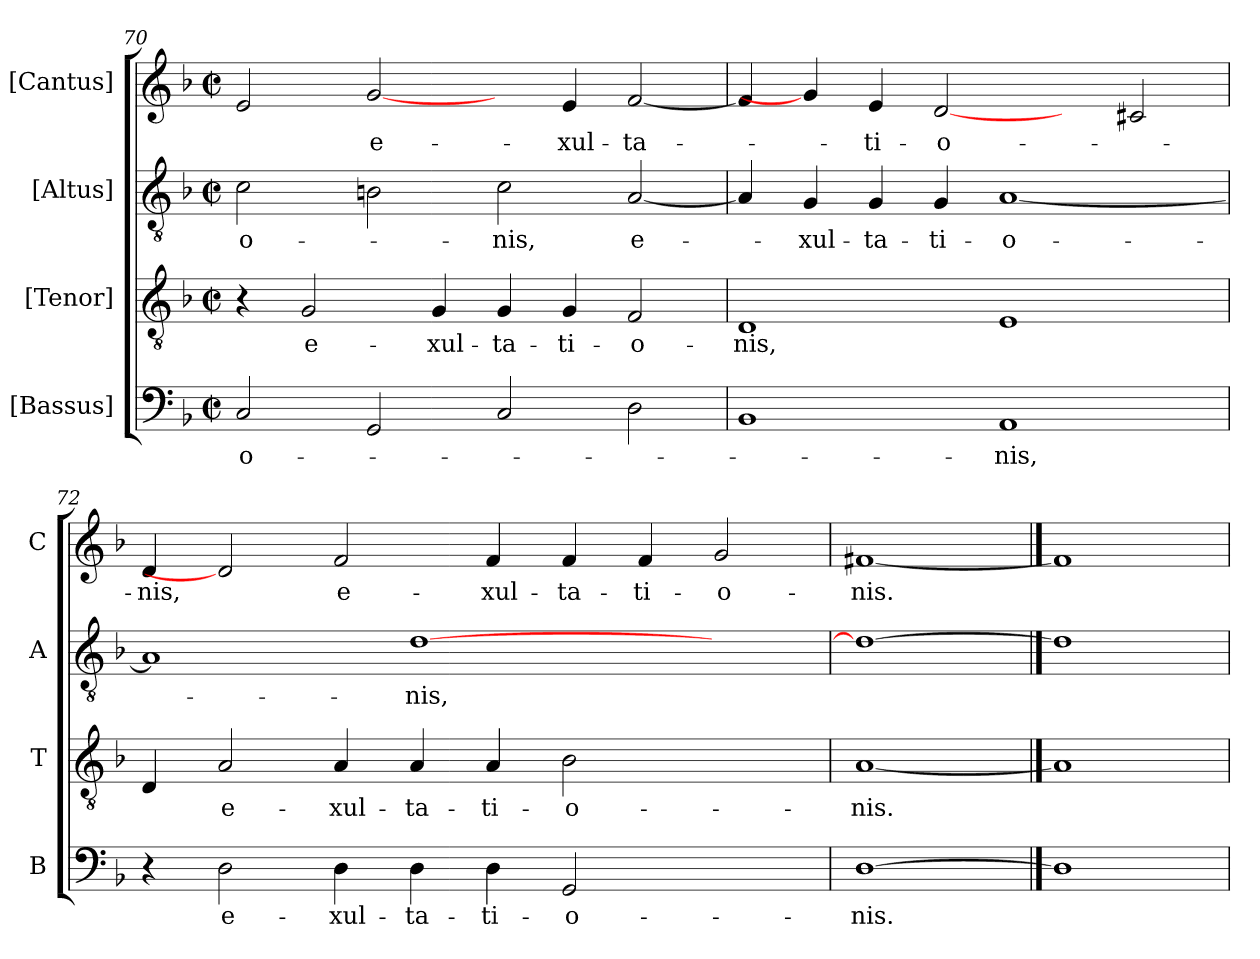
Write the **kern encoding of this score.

**kern	**text	**kern	**text	**kern	**text	**kern	**text
*part4	*part4	*part3	*part3	*part2	*part2	*part1	*part1
*staff4	*staff4	*staff3	*staff3	*staff2	*staff2	*staff1	*staff1
*I"[Bassus]	*	*I"[Tenor]	*	*I"[Altus]	*	*I"[Cantus]	*
*I'B	*	*I'T	*	*I'A	*	*I'C	*
!!LO:LB:g=z
*clefF4	*	*clefGv2	*	*clefGv2	*	*clefG2	*
*k[b-]	*	*k[b-]	*	*k[b-]	*	*k[b-]	*
*F:	*	*F:	*	*F:	*	*F:	*
*M2/2	*	*M2/2	*	*M2/2	*	*M2/2	*
*met(c|)	*	*met(c|)	*	*met(c|)	*	*met(c|)	*
=70	=70	=70	=70	=70	=70	=70	=70
!	!LO:LY:b	!	!	!	!LO:LY:b	!	!
2C/	-o-	4r	.	2c\	-o-	2e/	.
!	!	!	!LO:LY:b	!	!	!	!
.	.	2G/	e-	.	.	.	.
!	!	!	!	!	!	!	!LO:LY:b
2GG/	.	.	.	2Bn\	.	[2g/	e-
!	!	!	!LO:LY:b	!	!	!	!
.	.	4G/	-xul-	.	.	.	.
!	!	!	!LO:LY:b	!	!LO:LY:b	!	!
2C/	.	4G/	-ta-	2c\	-nis,	4ryy	.
!	!	!	!LO:LY:b	!	!	!	!LO:LY:b
.	.	4G/	-ti-	.	.	4e/	-xul-
!	!	!	!LO:LY:b	!	!LO:LY:b	!	!LO:LY:b
2D\	.	2F/	-o-	[2A/	e-	[2f/	-ta-
=71	=71	=71	=71	=71	=71	=71	=71
!	!	!	!LO:LY:b	!	!	!	!
1BB-	.	1D	-nis,	4A/]	.	4f/]	.
!	!	!	!	!	!LO:LY:b	!	!
.	.	.	.	4G/	-xul-	4g/]	.
!	!	!	!	!	!LO:LY:b	!	!LO:LY:b
.	.	.	.	4G/	-ta-	4e/	-ti-
!	!	!	!	!	!LO:LY:b	!	!LO:LY:b
.	.	.	.	4G/	-ti-	[2d	-o-
!	!LO:LY:b	!	!	!	!LO:LY:b	!	!
1AA	-nis,	1E	.	[1A	-o-	.	.
.	.	.	.	.	.	4ryy	.
.	.	.	.	.	.	2c#X/	.
=72	=72	=72	=72	=72	=72	=72	=72
!	!	!	!	!	!	!	!LO:LY:b
4r	.	4D/	.	1A]	.	4d/	-nis,
!	!LO:LY:b	!	!LO:LY:b	!	!	!	!
2D\	e-	2A/	e-	.	.	2d]	.
!	!LO:LY:b	!	!LO:LY:b	!	!	!	!LO:LY:b
4D\	-xul-	4A/	-xul-	.	.	2f/	e-
!	!LO:LY:b	!	!LO:LY:b	!	!LO:LY:b	!	!
4D\	-ta-	4A/	-ta-	[1d	-nis,	.	.
!	!LO:LY:b	!	!LO:LY:b	!	!	!	!LO:LY:b
4D\	-ti-	4A/	-ti-	.	.	4f/	-xul-
!	!LO:LY:b	!	!LO:LY:b	!	!	!	!LO:LY:b
2GG/	-o-	2B-\	-o-	.	.	4f/	-ta-
!	!	!	!	!	!	!	!LO:LY:b
.	.	.	.	.	.	4f/	-ti-
!	!	!	!	!	!	!	!LO:LY:b
2ryy	.	2ryy	.	2ryy	.	2g/	-o-
=73	=73	=73	=73	=73	=73	=73	=73
!	!LO:LY:b	!	!LO:LY:b	!	!	!	!LO:LY:b
[1D	-nis.	[1A	-nis.	1d_	.	[1f#X	-nis.
==74	==74	==74	==74	==74	==74	==74	==74
1D]	.	1A]	.	1d]	.	1f#]	.
=	=	=	=	=	=	=	=
*-	*-	*-	*-	*-	*-	*-	*-
